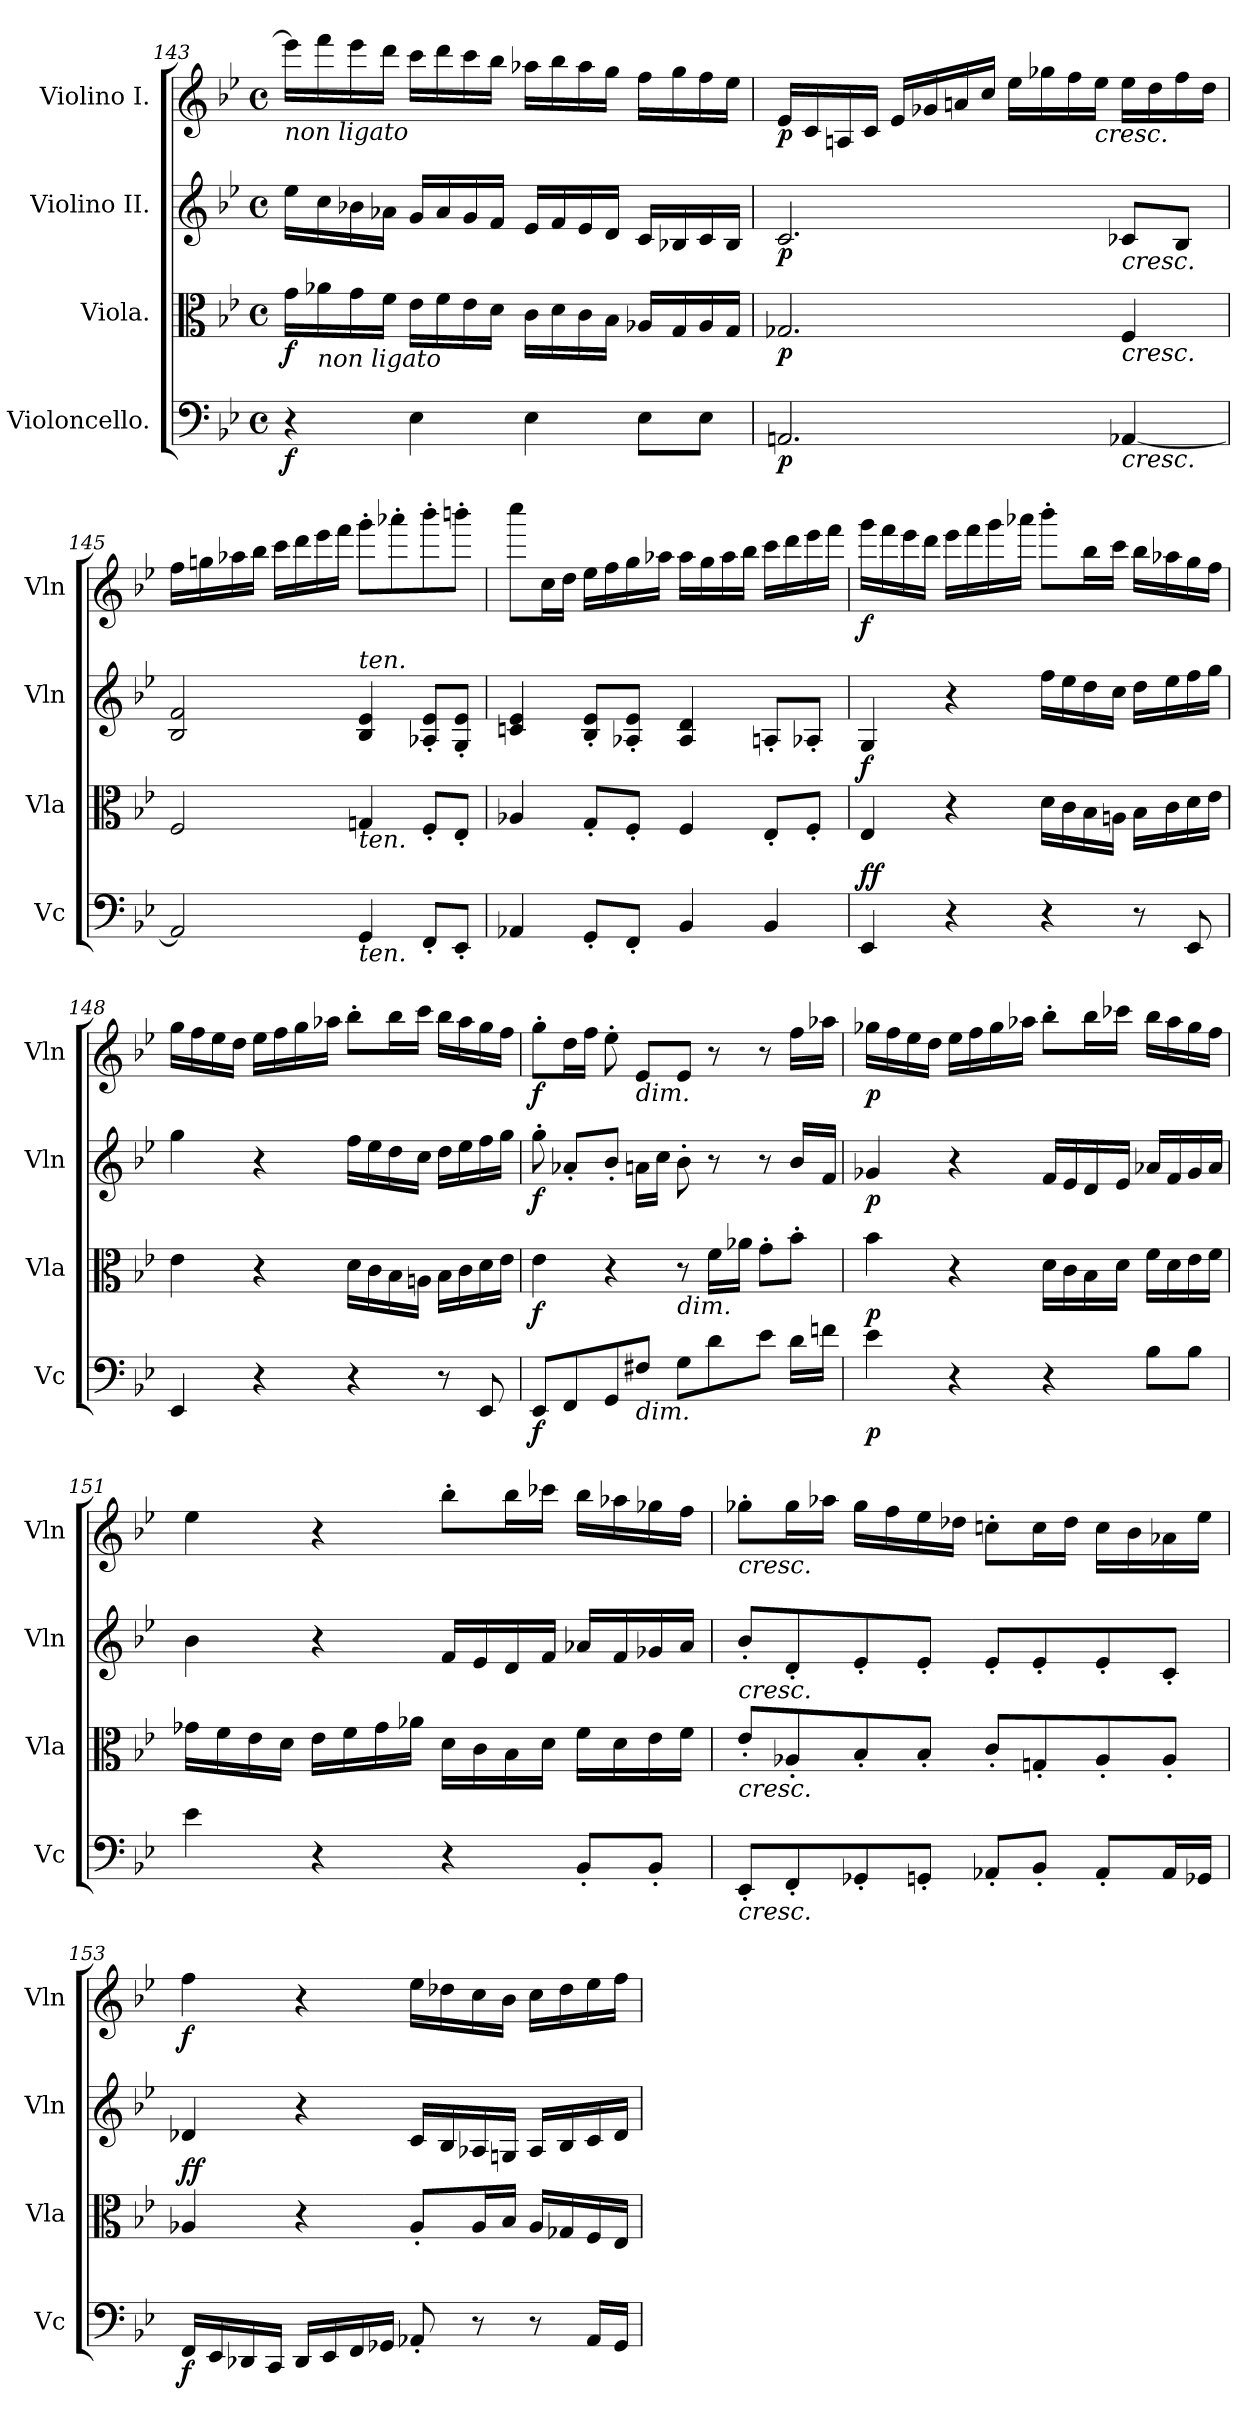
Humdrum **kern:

**kern	**dynam	**kern	**dynam	**kern	**dynam	**kern	**dynam
*part4	*part4	*part3	*part3	*part2	*part2	*part1	*part1
*staff4	*staff4	*staff3	*staff3	*staff2	*staff2	*staff1	*staff1
*I"Violoncello.	*	*I"Viola.	*	*I"Violino II.	*	*I"Violino I.	*
*I'Vc	*	*I'Vla	*	*I'Vln	*	*I'Vln	*
*clefF4	*	*clefC3	*	*clefG2	*	*clefG2	*
*k[b-e-]	*	*k[b-e-]	*	*k[b-e-]	*	*k[b-e-]	*
*B-:	*	*B-:	*	*B-:	*	*B-:	*
*M4/4	*	*M4/4	*	*M4/4	*	*M4/4	*
*met(c)	*	*met(c)	*	*met(c)	*	*met(c)	*
=143	=143	=143	=143	=143	=143	=143	=143
!	!	!	!	!	!	!LO:TX:b:i:t=non ligato	!
!	!LO:DY:b	!	!LO:DY:b	!	!	!	!
4r	f	16g\LL	f	16ee-\LL	.	16eee-\LL]	.
!	!	!LO:TX:b:i:t=non ligato	!	!	!	!	!
.	.	16a-X\	.	16cc\	.	16fff\	.
.	.	16g\	.	16b-X\	.	16eee-\	.
.	.	16f\JJ	.	16a-X\JJ	.	16ddd\JJ	.
4E-\	.	16e-\LL	.	16g/LL	.	16ccc\LL	.
.	.	16f\	.	16a-/	.	16ddd\	.
.	.	16e-\	.	16g/	.	16ccc\	.
.	.	16d\JJ	.	16f/JJ	.	16bb-\JJ	.
4E-\	.	16c\LL	.	16e-/LL	.	16aa-X\LL	.
.	.	16d\	.	16f/	.	16bb-\	.
.	.	16c\	.	16e-/	.	16aa-\	.
.	.	16B-\JJ	.	16d/JJ	.	16gg\JJ	.
8E-\L	.	16A-X/LL	.	16c/LL	.	16ff\LL	.
.	.	16G/	.	16B-X/	.	16gg\	.
8E-\J	.	16A-/	.	16c/	.	16ff\	.
.	.	16G/JJ	.	16B-/JJ	.	16ee-\JJ	.
!!LO:LB:g=z
=144	=144	=144	=144	=144	=144	=144	=144
!	!LO:DY:b	!	!LO:DY:b	!	!LO:DY:b	!	!LO:DY:b
2.AAn/	p	2.G-X/	p	2.c/	p	16e-/LL	p
.	.	.	.	.	.	16c/	.
.	.	.	.	.	.	16An/	.
.	.	.	.	.	.	16c/JJ	.
.	.	.	.	.	.	16e-/LL	.
.	.	.	.	.	.	16g-X/	.
.	.	.	.	.	.	16an/	.
.	.	.	.	.	.	16cc/JJ	.
.	.	.	.	.	.	16ee-\LL	.
.	.	.	.	.	.	16gg-X\	.
.	.	.	.	.	.	16ff\	.
!	!	!	!	!	!	!LO:TX:b:i:t=cresc.	!
.	.	.	.	.	.	16ee-\JJ	.
!	!	!	!	!LO:TX:b:i:t=cresc.	!	!	!
!	!	!LO:TX:b:i:t=cresc.	!	!	!	!	!
!LO:TX:b:i:t=cresc.	!	!	!	!	!	!	!
[4AA-X/	.	4F/	.	8c-X/L	.	16ee-\LL	.
.	.	.	.	.	.	16dd\	.
.	.	.	.	8B-/J	.	16ff\	.
.	.	.	.	.	.	16dd\JJ	.
!!LO:LB:g=z
=145	=145	=145	=145	=145	=145	=145	=145
2AA-/]	.	2F/	.	2B-/ 2f/	.	16ff\LL	.
.	.	.	.	.	.	16ggn\	.
.	.	.	.	.	.	16aa-X\	.
.	.	.	.	.	.	16bb-\JJ	.
.	.	.	.	.	.	16ccc\LL	.
.	.	.	.	.	.	16ddd\	.
.	.	.	.	.	.	16eee-\	.
.	.	.	.	.	.	16fff\JJ	.
!	!	!	!	!LO:TX:a:i:t=ten.	!	!	!
!	!	!LO:TX:b:i:t=ten.	!	!	!	!	!
!LO:TX:b:i:t=ten.	!	!	!	!	!	!	!
4GG/	.	4Gn/	.	4B-/ 4e-/	.	8ggg'\L	.
.	.	.	.	.	.	8aaa-X'\	.
8FF'/L	.	8F'/L	.	8A-X/' 8e-/'L	.	8bbb-'\	.
8EE-'/J	.	8E-'/J	.	8G/' 8e-/'J	.	8bbbn'\J	.
=146	=146	=146	=146	=146	=146	=146	=146
4AA-X/	.	4A-X/	.	4cn/ 4e-/	.	8cccc\L	.
.	.	.	.	.	.	16cc\L	.
.	.	.	.	.	.	16dd\JJ	.
8GG'/L	.	8G'/L	.	8B-/' 8e-/'L	.	16ee-\LL	.
.	.	.	.	.	.	16ff\	.
8FF'/J	.	8F'/J	.	8A-X/' 8e-/'J	.	16gg\	.
.	.	.	.	.	.	16aa-X\JJ	.
4BB-/	.	4F/	.	4A-/ 4d/	.	16aa-\LL	.
.	.	.	.	.	.	16gg\	.
.	.	.	.	.	.	16aa-\	.
.	.	.	.	.	.	16bb-\JJ	.
4BB-/	.	8E-'/L	.	8An'/L	.	16ccc\LL	.
.	.	.	.	.	.	16ddd\	.
.	.	8F'/J	.	8A-X'/J	.	16eee-\	.
.	.	.	.	.	.	16fff\JJ	.
!!LO:PB:g=z
=147	=147	=147	=147	=147	=147	=147	=147
!	!LO:DY:b	!	!	!	!	!	!
!	!LO:DY:n=1:a	!	!LO:DY:a	!	!	!	!LO:DY:b
4EE-/	f f	4E-/	f	4G/	.	16ggg\LL	f
.	.	.	.	.	.	16fff\	.
.	.	.	.	.	.	16eee-\	.
.	.	.	.	.	.	16ddd\JJ	.
4r	.	4r	.	4r	.	16eee-\LL	.
.	.	.	.	.	.	16fff\	.
.	.	.	.	.	.	16ggg\	.
.	.	.	.	.	.	16aaa-X\JJ	.
4r	.	16d\LL	.	16ff\LL	.	8bbb-'\L	.
.	.	16c\	.	16ee-\	.	.	.
.	.	16B-\	.	16dd\	.	16bb-\L	.
.	.	16An\JJ	.	16cc\JJ	.	16ccc\JJ	.
8r	.	16B-\LL	.	16dd\LL	.	16bb-\LL	.
.	.	16c\	.	16ee-\	.	16aa-X\	.
8EE-/	.	16d\	.	16ff\	.	16gg\	.
.	.	16e-\JJ	.	16gg\JJ	.	16ff\JJ	.
!!LO:LB:g=z
=148	=148	=148	=148	=148	=148	=148	=148
4EE-/	.	4e-\	.	4gg\	.	16gg\LL	.
.	.	.	.	.	.	16ff\	.
.	.	.	.	.	.	16ee-\	.
.	.	.	.	.	.	16dd\JJ	.
4r	.	4r	.	4r	.	16ee-\LL	.
.	.	.	.	.	.	16ff\	.
.	.	.	.	.	.	16gg\	.
.	.	.	.	.	.	16aa-X\JJ	.
4r	.	16d\LL	.	16ff\LL	.	8bb-'\L	.
.	.	16c\	.	16ee-\	.	.	.
.	.	16B-\	.	16dd\	.	16bb-\L	.
.	.	16An\JJ	.	16cc\JJ	.	16ccc\JJ	.
8r	.	16B-\LL	.	16dd\LL	.	16bb-\LL	.
.	.	16c\	.	16ee-\	.	16aa-\	.
8EE-/	.	16d\	.	16ff\	.	16gg\	.
.	.	16e-\JJ	.	16gg\JJ	.	16ff\JJ	.
=149	=149	=149	=149	=149	=149	=149	=149
!	!LO:DY:b	!	!LO:DY:b	!	!LO:DY:b	!	!LO:DY:b
8EE-/L	f	4e-\	f	8gg'\	f	8gg'\L	f
8FF/	.	.	.	8a-X'/L	.	16dd\L	.
.	.	.	.	.	.	16ff\JJ	.
8GG/	.	4r	.	8b-'/J	.	8ee-'\	.
!	!	!	!	!	!	!LO:TX:b:i:t=dim.	!
!LO:TX:b:i:t=dim.	!	!	!	!	!	!	!
8F#X/J	.	.	.	16an\LL	.	8e-/L	.
.	.	.	.	16cc\JJ	.	.	.
!	!	!LO:TX:b:i:t=dim.	!	!	!	!	!
8G\L	.	8r	.	8b-'\	.	8e-/J	.
8d\	.	16f\LL	.	8r	.	8r	.
.	.	16a-X\JJ	.	.	.	.	.
8e-\J	.	8g'\L	.	8r	.	8r	.
16d\LL	.	8b-'\J	.	16b-/LL	.	16ff\LL	.
16fn\JJ	.	.	.	16f/JJ	.	16aa-X\JJ	.
!!LO:LB:g=z
=150	=150	=150	=150	=150	=150	=150	=150
!	!LO:DY:b	!	!LO:DY:b	!	!LO:DY:b	!	!LO:DY:b
4e-\	p	4b-\	p	4g-X/	p	16gg-X\LL	p
.	.	.	.	.	.	16ff\	.
.	.	.	.	.	.	16ee-\	.
.	.	.	.	.	.	16dd\JJ	.
4r	.	4r	.	4r	.	16ee-\LL	.
.	.	.	.	.	.	16ff\	.
.	.	.	.	.	.	16gg-\	.
.	.	.	.	.	.	16aa-X\JJ	.
4r	.	16d\LL	.	16f/LL	.	8bb-'\L	.
.	.	16c\	.	16e-/	.	.	.
.	.	16B-\	.	16d/	.	16bb-\L	.
.	.	16d\JJ	.	16e-/JJ	.	16ccc-X\JJ	.
8B-\L	.	16f\LL	.	16a-X/LL	.	16bb-\LL	.
.	.	16d\	.	16f/	.	16aa-\	.
8B-\J	.	16e-\	.	16g-/	.	16gg-\	.
.	.	16f\JJ	.	16a-/JJ	.	16ff\JJ	.
!!LO:PB:g=z
=151	=151	=151	=151	=151	=151	=151	=151
4e-\	.	16g-X\LL	.	4b-\	.	4ee-\	.
.	.	16f\	.	.	.	.	.
.	.	16e-\	.	.	.	.	.
.	.	16d\JJ	.	.	.	.	.
4r	.	16e-\LL	.	4r	.	4r	.
.	.	16f\	.	.	.	.	.
.	.	16g-\	.	.	.	.	.
.	.	16a-X\JJ	.	.	.	.	.
4r	.	16d\LL	.	16f/LL	.	8bb-'\L	.
.	.	16c\	.	16e-/	.	.	.
.	.	16B-\	.	16d/	.	16bb-\L	.
.	.	16d\JJ	.	16f/JJ	.	16ccc-X\JJ	.
8BB-'/L	.	16f\LL	.	16a-X/LL	.	16bb-\LL	.
.	.	16d\	.	16f/	.	16aa-X\	.
8BB-'/J	.	16e-\	.	16g-X/	.	16gg-X\	.
.	.	16f\JJ	.	16a-/JJ	.	16ff\JJ	.
=152	=152	=152	=152	=152	=152	=152	=152
!	!	!	!	!	!	!LO:TX:b:i:t=cresc.	!
!	!	!	!	!LO:TX:b:i:t=cresc.	!	!	!
!	!	!LO:TX:b:i:t=cresc.	!	!	!	!	!
!LO:TX:b:i:t=cresc.	!	!	!	!	!	!	!
8EE-'/L	.	8e-'/L	.	8b-'/L	.	8gg-X'\L	.
8FF'/	.	8A-X'/	.	8d'/	.	16gg-\L	.
.	.	.	.	.	.	16aa-X\JJ	.
8GG-X'/	.	8B-'/	.	8e-'/	.	16gg-\LL	.
.	.	.	.	.	.	16ff\	.
8GGn'/J	.	8B-'/J	.	8e-'/J	.	16ee-\	.
.	.	.	.	.	.	16dd-X\JJ	.
8AA-X'/L	.	8c'/L	.	8e-'/L	.	8ccn'\L	.
8BB-'/J	.	8Gn'/	.	8e-'/	.	16cc\L	.
.	.	.	.	.	.	16dd-\JJ	.
8AA-'/L	.	8A-'/	.	8e-'/	.	16cc\LL	.
.	.	.	.	.	.	16b-\	.
16AA-/L	.	8A-'/J	.	8c'/J	.	16a-X\	.
16GG-X/JJ	.	.	.	.	.	16ee-\JJ	.
!!LO:LB:g=z
=153	=153	=153	=153	=153	=153	=153	=153
!	!LO:DY:b	!	!LO:DY:b	!	!	!	!
!	!	!	!LO:DY:n=1:a	!	!	!	!LO:DY:b
16FF/LL	f	4A-X/	f f	4d-X/	.	4ff\	f
16EE-/	.	.	.	.	.	.	.
16DD-X/	.	.	.	.	.	.	.
16CC/JJ	.	.	.	.	.	.	.
16DD-/LL	.	4r	.	4r	.	4r	.
16EE-/	.	.	.	.	.	.	.
16FF/	.	.	.	.	.	.	.
16GG-X/JJ	.	.	.	.	.	.	.
8AA-X'/	.	8A-'/L	.	16c/LL	.	16ee-\LL	.
.	.	.	.	16B-/	.	16dd-X\	.
8r	.	16A-/L	.	16A-X/	.	16cc\	.
.	.	16B-/JJ	.	16Gn/JJ	.	16b-\JJ	.
8r	.	16A-/LL	.	16A-/LL	.	16cc\LL	.
.	.	16G-X/	.	16B-/	.	16dd-\	.
16AA-/LL	.	16F/	.	16c/	.	16ee-\	.
16GG-/JJ	.	16E-/JJ	.	16d-/JJ	.	16ff\JJ	.
=	=	=	=	=	=	=	=
*-	*-	*-	*-	*-	*-	*-	*-
